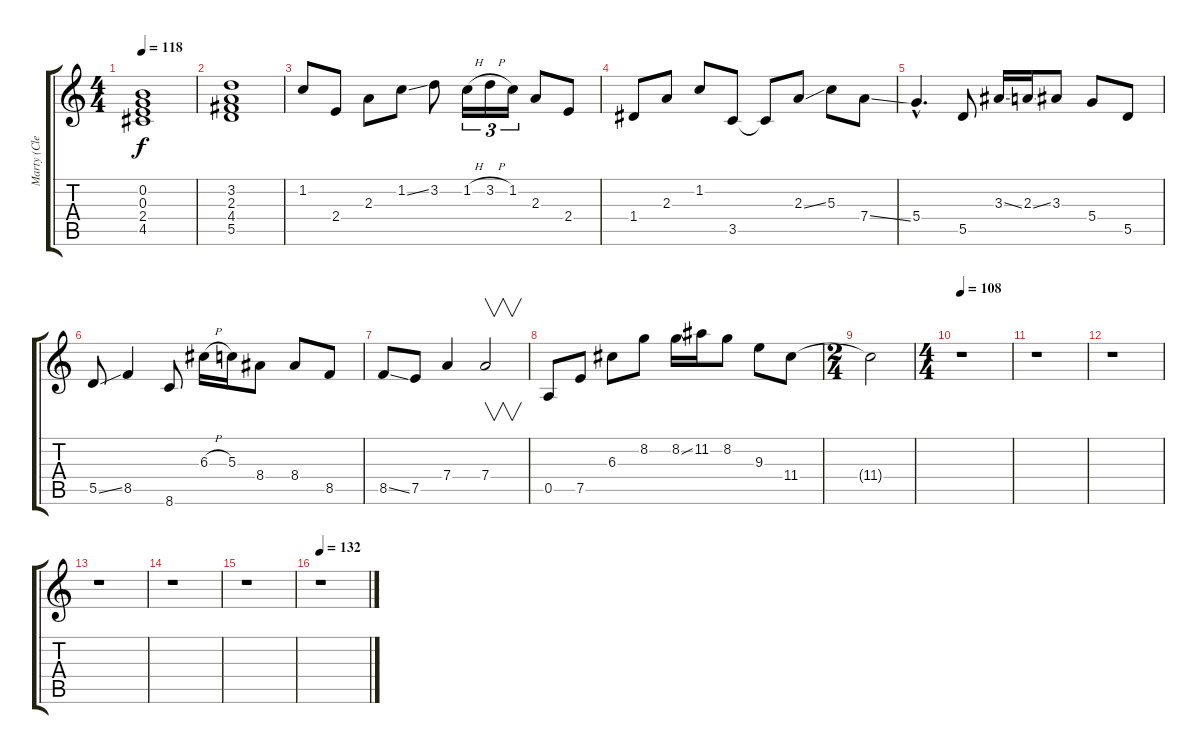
\track ("Marty (Clean Gtr)" "Marty (Cle") {instrument acousticguitarnylon}
\staff {score tabs}
\tuning (E4 B3 G3 D3 A2 E2) {hide}
\ts (4 4)
\tempo 118
\clef g2
\ks c
(0.2 0.3 2.4 4.5).1{dy f} |
(3.2 2.3 4.4 5.5).1 |
1.2.8 2.4.8 2.3.8 1.2{ss}.8 3.2.8 1.2{h}.16{tu (3 2)} 3.2{h}.16{tu (3 2)} 1.2.16{tu (3 2)} 2.3.8 2.4.8 |
1.4.8 2.3.8 1.2.8 3.5.8 3.5{t}.8 2.3{ss}.8 5.3.8 7.4{ss}.8 |
5.4{hac}.4{d} 5.5.8 3.3{ss}.16 2.3{ss}.16 3.3.8 5.4.8 5.5.8 |
5.5{ss}.8 8.5.4 8.6.8 6.3{h}.16 5.3.16 8.4.8 8.4.8 8.5.8 |
8.5{ss}.8 7.5.8 7.4.4 7.4.2{v} |
0.5.8 7.5.8 6.3.8 8.2.8 8.2{ss}.16 11.2.16 8.2.8 9.3.8 11.4.8 |
\ts (2 4)
11.4{t}.2 |
\ts (4 4)
\tempo 108
r.1 |
r.1 |
r.1 |
r.1 |
r.1 |
r.1 |
\tempo 132
r.1
